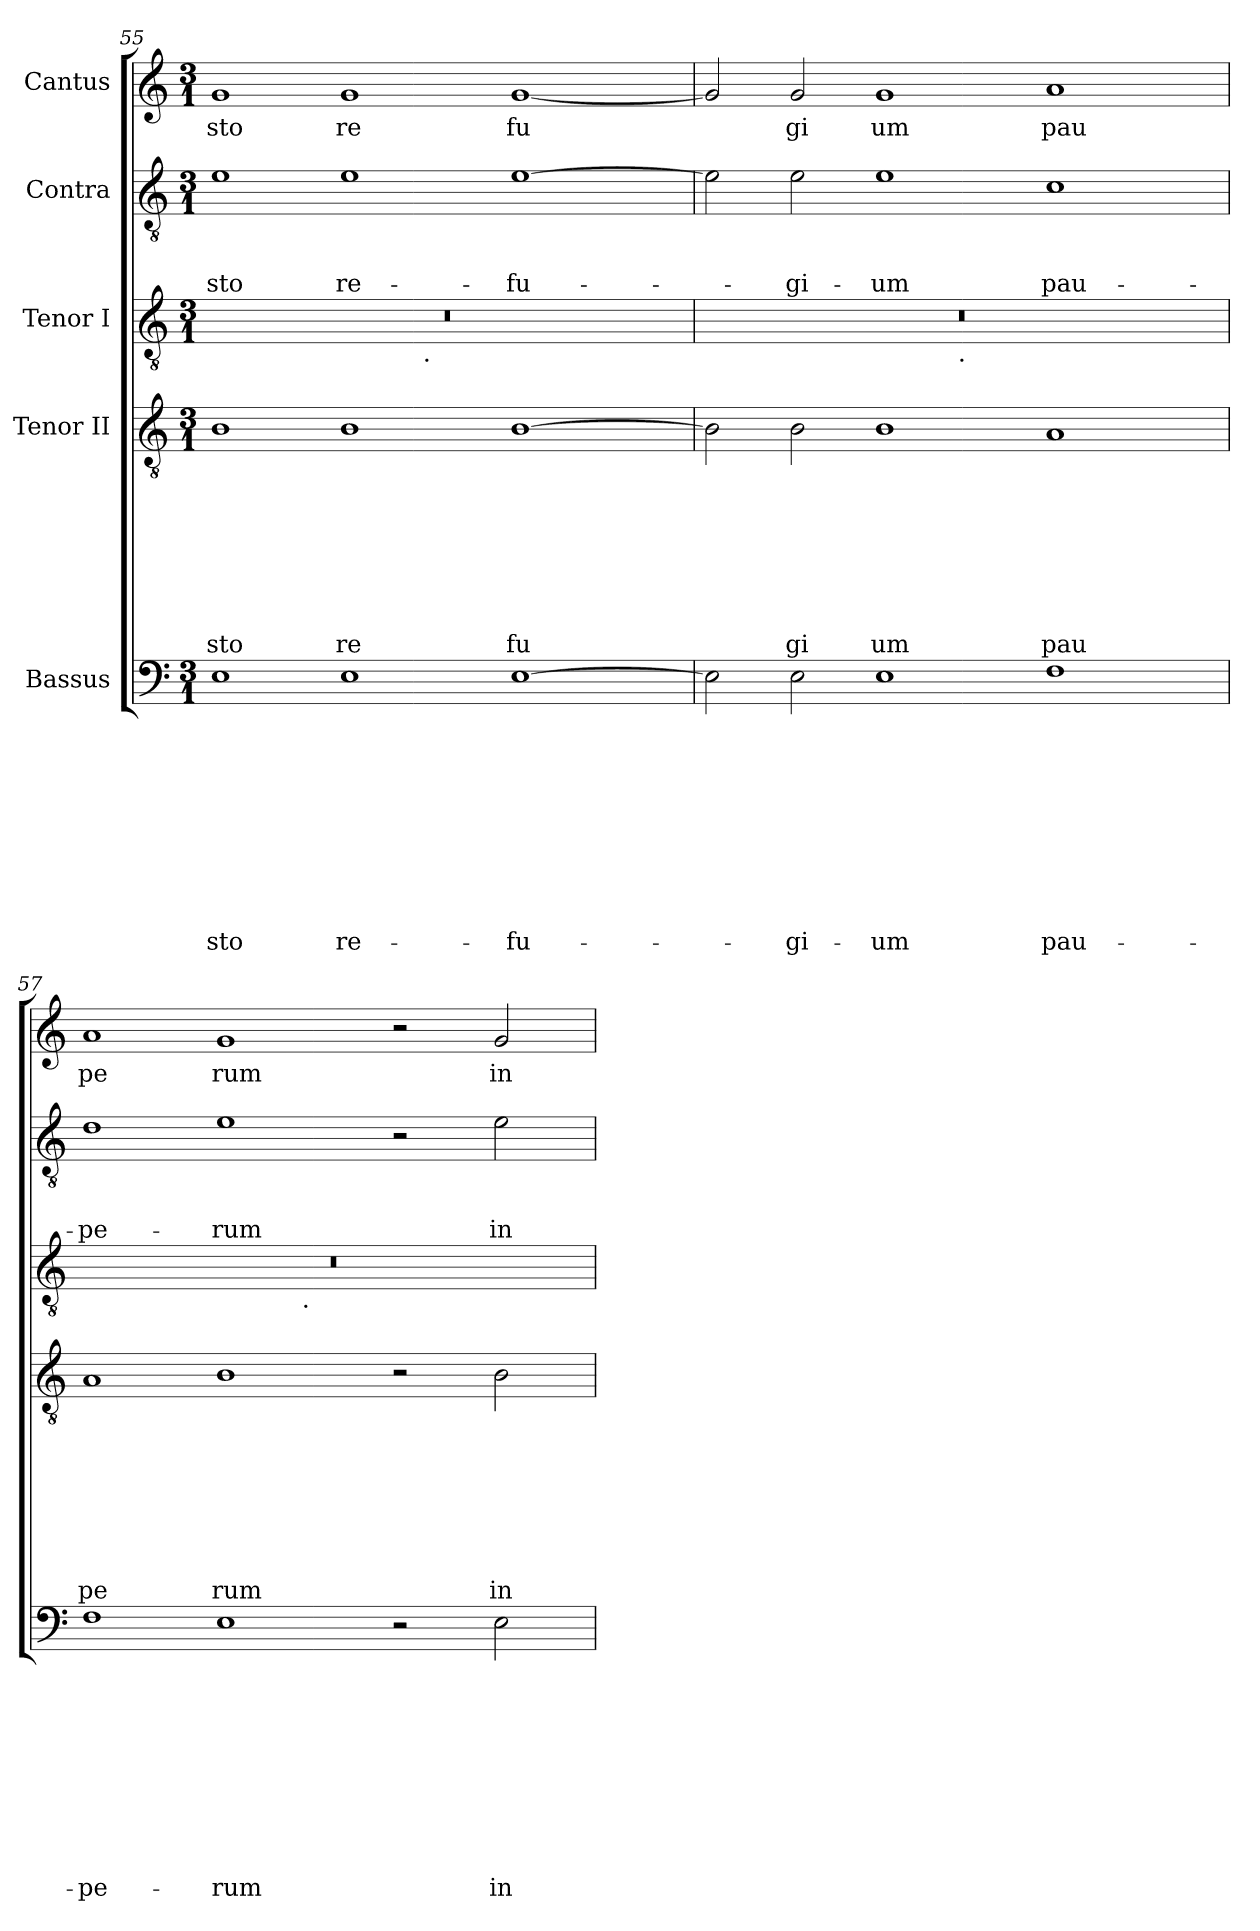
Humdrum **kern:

**kern	**text	**text	**text	**text	**text	**text	**text	**text	**text	**text	**kern	**text	**text	**text	**text	**text	**text	**text	**text	**kern	**kern	**text	**text	**text	**kern	**text
*part5	*part5	*part5	*part5	*part5	*part5	*part5	*part5	*part5	*part5	*part5	*part4	*part4	*part4	*part4	*part4	*part4	*part4	*part4	*part4	*part3	*part2	*part2	*part2	*part2	*part1	*part1
*staff5	*staff5	*staff5	*staff5	*staff5	*staff5	*staff5	*staff5	*staff5	*staff5	*staff5	*staff4	*staff4	*staff4	*staff4	*staff4	*staff4	*staff4	*staff4	*staff4	*staff3	*staff2	*staff2	*staff2	*staff2	*staff1	*staff1
*I"Bassus	*	*	*	*	*	*	*	*	*	*	*I"Tenor II	*	*	*	*	*	*	*	*	*I"Tenor I	*I"Contra	*	*	*	*I"Cantus	*
*clefF4	*	*	*	*	*	*	*	*	*	*	*clefGv2	*	*	*	*	*	*	*	*	*clefGv2	*clefGv2	*	*	*	*clefG2	*
*k[]	*	*	*	*	*	*	*	*	*	*	*k[]	*	*	*	*	*	*	*	*	*k[]	*k[]	*	*	*	*k[]	*
*C:	*	*	*	*	*	*	*	*	*	*	*C:	*	*	*	*	*	*	*	*	*C:	*C:	*	*	*	*C:	*
*M3/1	*	*	*	*	*	*	*	*	*	*	*M3/1	*	*	*	*	*	*	*	*	*M3/1	*M3/1	*	*	*	*M3/1	*
=55	=55	=55	=55	=55	=55	=55	=55	=55	=55	=55	=55	=55	=55	=55	=55	=55	=55	=55	=55	=55	=55	=55	=55	=55	=55	=55
!	!	!	!	!	!	!	!	!	!	!LO:LY:b	!	!	!	!	!	!	!	!	!LO:LY:b	!	!	!	!	!LO:LY:b	!	!LO:LY:b
*	*	*	*	*	*	*	*	*	*	*	*	*	*	*	*	*	*	*	*	*^	*	*	*	*	*	*
1E	.	.	.	.	.	.	.	.	.	-sto	1B	.	.	.	.	.	.	.	sto	0.r	1ryy	1e	.	.	-sto	1g	sto
!	!	!	!	!	!	!	!	!	!	!LO:LY:b	!	!	!	!	!	!	!	!	!LO:LY:b	!	!	!	!	!	!LO:LY:b	!	!LO:LY:b
1E	.	.	.	.	.	.	.	.	.	re-	1B	.	.	.	.	.	.	.	re	.	4...ryy	1e	.	.	re-	1g	re
!	!	!	!	!	!	!	!	!	!	!	!	!	!	!	!	!	!	!	!	!	!LO:TX:b:t=.	!	!	!	!	!	!
.	.	.	.	.	.	.	.	.	.	.	.	.	.	.	.	.	.	.	.	.	1ryy	.	.	.	.	.	.
!	!	!	!	!	!	!	!	!	!	!LO:LY:b	!	!	!	!	!	!	!	!	!LO:LY:b	!	!	!	!	!	!LO:LY:b	!	!LO:LY:b
[>1E	.	.	.	.	.	.	.	.	.	-fu-	[>1B	.	.	.	.	.	.	.	fu	.	.	[>1e	.	.	-fu-	[<1g	fu
.	.	.	.	.	.	.	.	.	.	.	.	.	.	.	.	.	.	.	.	.	2ryy	.	.	.	.	.	.
.	.	.	.	.	.	.	.	.	.	.	.	.	.	.	.	.	.	.	.	.	32ryy	.	.	.	.	.	.
=56	=56	=56	=56	=56	=56	=56	=56	=56	=56	=56	=56	=56	=56	=56	=56	=56	=56	=56	=56	=56	=56	=56	=56	=56	=56	=56	=56
2E\]	.	.	.	.	.	.	.	.	.	.	2B\]	.	.	.	.	.	.	.	.	0.r	1ryy	2e\]	.	.	.	2g/]	.
!	!	!	!	!	!	!	!	!	!	!LO:LY:b	!	!	!	!	!	!	!	!	!LO:LY:b	!	!	!	!	!	!LO:LY:b	!	!LO:LY:b
2E\	.	.	.	.	.	.	.	.	.	-gi-	2B\	.	.	.	.	.	.	.	gi	.	.	2e\	.	.	-gi-	2g/	gi
!	!	!	!	!	!	!	!	!	!	!LO:LY:b	!	!	!	!	!	!	!	!	!LO:LY:b	!	!	!	!	!	!LO:LY:b	!	!LO:LY:b
1E	.	.	.	.	.	.	.	.	.	-um	1B	.	.	.	.	.	.	.	um	.	4...ryy	1e	.	.	-um	1g	um
!	!	!	!	!	!	!	!	!	!	!	!	!	!	!	!	!	!	!	!	!	!LO:TX:b:t=.	!	!	!	!	!	!
.	.	.	.	.	.	.	.	.	.	.	.	.	.	.	.	.	.	.	.	.	1ryy	.	.	.	.	.	.
!	!	!	!	!	!	!	!	!	!	!LO:LY:b	!	!	!	!	!	!	!	!	!LO:LY:b	!	!	!	!	!	!LO:LY:b	!	!LO:LY:b
1F	.	.	.	.	.	.	.	.	.	pau-	1A	.	.	.	.	.	.	.	pau	.	.	1c	.	.	pau-	1a	pau
.	.	.	.	.	.	.	.	.	.	.	.	.	.	.	.	.	.	.	.	.	2ryy	.	.	.	.	.	.
.	.	.	.	.	.	.	.	.	.	.	.	.	.	.	.	.	.	.	.	.	32ryy	.	.	.	.	.	.
=57	=57	=57	=57	=57	=57	=57	=57	=57	=57	=57	=57	=57	=57	=57	=57	=57	=57	=57	=57	=57	=57	=57	=57	=57	=57	=57	=57
!	!	!	!	!	!	!	!	!	!	!LO:LY:b	!	!	!	!	!	!	!	!	!LO:LY:b	!	!	!	!	!	!LO:LY:b	!	!LO:LY:b
1F	.	.	.	.	.	.	.	.	.	-pe-	1A	.	.	.	.	.	.	.	pe	0.r	1ryy	1d	.	.	-pe-	1a	pe
!	!	!	!	!	!	!	!	!	!	!LO:LY:b	!	!	!	!	!	!	!	!	!LO:LY:b	!	!	!	!	!	!LO:LY:b	!	!LO:LY:b
1E	.	.	.	.	.	.	.	.	.	-rum	1B	.	.	.	.	.	.	.	rum	.	4...ryy	1e	.	.	-rum	1g	rum
!	!	!	!	!	!	!	!	!	!	!	!	!	!	!	!	!	!	!	!	!	!LO:TX:b:t=.	!	!	!	!	!	!
.	.	.	.	.	.	.	.	.	.	.	.	.	.	.	.	.	.	.	.	.	1ryy	.	.	.	.	.	.
2r	.	.	.	.	.	.	.	.	.	.	2r	.	.	.	.	.	.	.	.	.	.	2r	.	.	.	2r	.
.	.	.	.	.	.	.	.	.	.	.	.	.	.	.	.	.	.	.	.	.	2ryy	.	.	.	.	.	.
!	!	!	!	!	!	!	!	!	!	!LO:LY:b	!	!	!	!	!	!	!	!	!LO:LY:b	!	!	!	!	!	!LO:LY:b	!	!LO:LY:b
2E\	.	.	.	.	.	.	.	.	.	in	2B\	.	.	.	.	.	.	.	in	.	.	2e\	.	.	in	2g/	in
.	.	.	.	.	.	.	.	.	.	.	.	.	.	.	.	.	.	.	.	.	32ryy	.	.	.	.	.	.
*	*	*	*	*	*	*	*	*	*	*	*	*	*	*	*	*	*	*	*	*v	*v	*	*	*	*	*	*
=	=	=	=	=	=	=	=	=	=	=	=	=	=	=	=	=	=	=	=	=	=	=	=	=	=	=
*-	*-	*-	*-	*-	*-	*-	*-	*-	*-	*-	*-	*-	*-	*-	*-	*-	*-	*-	*-	*-	*-	*-	*-	*-	*-	*-
